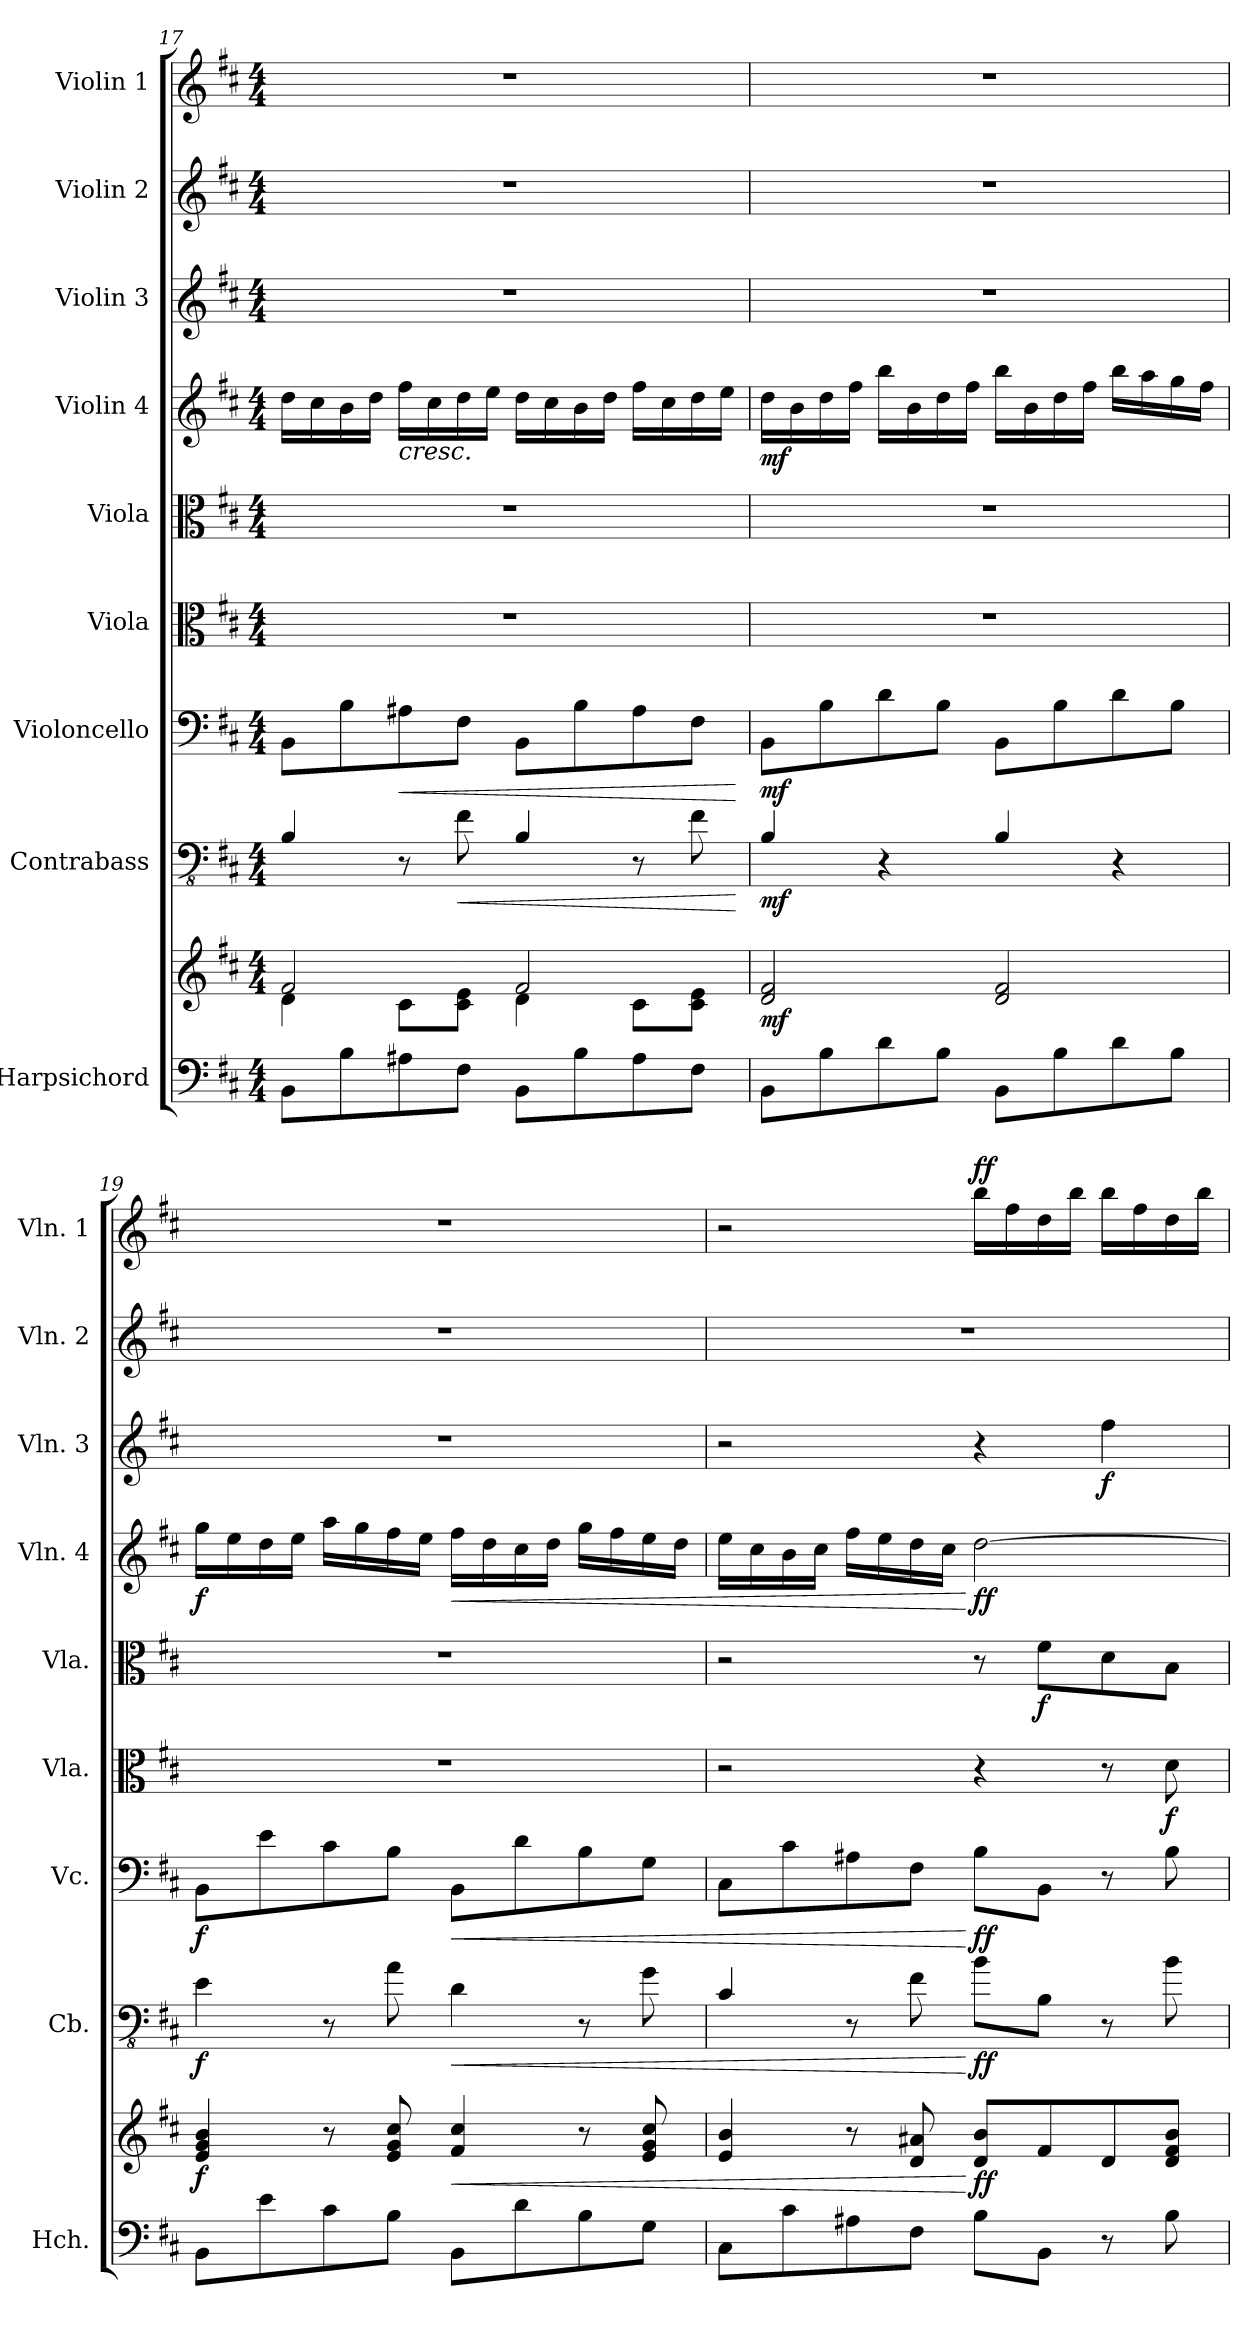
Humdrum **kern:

**kern	**kern	**dynam	**kern	**dynam	**kern	**dynam	**kern	**dynam	**kern	**dynam	**kern	**dynam	**kern	**dynam	**kern	**kern	**dynam
*part9	*part9	*part9	*part8	*part8	*part7	*part7	*part6	*part6	*part5	*part5	*part4	*part4	*part3	*part3	*part2	*part1	*part1
*staff10	*staff9	*staff9/10	*staff8	*staff8	*staff7	*staff7	*staff6	*staff6	*staff5	*staff5	*staff4	*staff4	*staff3	*staff3	*staff2	*staff1	*staff1
*I"Harpsichord	*	*	*I"Contrabass	*	*I"Violoncello	*	*I"Viola	*	*I"Viola	*	*I"Violin 4	*	*I"Violin 3	*	*I"Violin 2	*I"Violin 1	*
*I'Hch.	*	*	*I'Cb.	*	*I'Vc.	*	*I'Vla.	*	*I'Vla.	*	*I'Vln. 4	*	*I'Vln. 3	*	*I'Vln. 2	*I'Vln. 1	*
!!LO:PB:g=z
*clefF4	*clefG2	*	*clefFv4	*	*clefF4	*	*clefC3	*	*clefC3	*	*clefG2	*	*clefG2	*	*clefG2	*clefG2	*
*	*	*	*ITrd7c12	*	*	*	*	*	*	*	*	*	*	*	*	*	*
*k[f#c#]	*k[f#c#]	*	*k[f#c#]	*	*k[f#c#]	*	*k[f#c#]	*	*k[f#c#]	*	*k[f#c#]	*	*k[f#c#]	*	*k[f#c#]	*k[f#c#]	*
*M4/4	*M4/4	*	*M4/4	*	*M4/4	*	*M4/4	*	*M4/4	*	*M4/4	*	*M4/4	*	*M4/4	*M4/4	*
=17	=17	=17	=17	=17	=17	=17	=17	=17	=17	=17	=17	=17	=17	=17	=17	=17	=17
*	*^	*	*	*	*	*	*	*	*	*	*	*	*	*	*	*	*
8BB\L	2f#/	4d\	.	4BBB/	.	8BB\L	.	1r	.	1r	.	16dd\LL	.	1r	.	1r	1r	.
.	.	.	.	.	.	.	.	.	.	.	.	16cc#\	.	.	.	.	.	.
8B\	.	.	.	.	.	8B\	.	.	.	.	.	16b\	.	.	.	.	.	.
.	.	.	.	.	.	.	.	.	.	.	.	16dd\JJ	.	.	.	.	.	.
!	!	!	!	!	!	!	!LO:HP:b	!	!	!	!	!	!LO:HP:b	!	!	!	!	!
8A#X\	.	8c#\L	.	8r	.	8A#X\	<	.	.	.	.	16ff#\LL	<	.	.	.	.	.
.	.	.	.	.	.	.	.	.	.	.	.	16cc#\	.	.	.	.	.	.
!	!	!	!	!	!LO:HP:b	!	!	!	!	!	!	!	!	!	!	!	!	!
8F#\J	.	8c#\ 8e\J	.	8FF#\	<	8F#\J	.	.	.	.	.	16dd\	.	.	.	.	.	.
.	.	.	.	.	.	.	.	.	.	.	.	16ee\JJ	.	.	.	.	.	.
8BB\L	2f#/	4d\	.	4BBB/	.	8BB\L	.	.	.	.	.	16dd\LL	.	.	.	.	.	.
.	.	.	.	.	.	.	.	.	.	.	.	16cc#\	.	.	.	.	.	.
8B\	.	.	.	.	.	8B\	.	.	.	.	.	16b\	.	.	.	.	.	.
.	.	.	.	.	.	.	.	.	.	.	.	16dd\JJ	.	.	.	.	.	.
8A#\	.	8c#\L	.	8r	.	8A#\	.	.	.	.	.	16ff#\LL	.	.	.	.	.	.
.	.	.	.	.	.	.	.	.	.	.	.	16cc#\	.	.	.	.	.	.
8F#\J	.	8c#\ 8e\J	.	8FF#\	.	8F#\J	.	.	.	.	.	16dd\	.	.	.	.	.	.
.	.	.	.	.	.	.	.	.	.	.	.	16ee\JJ	.	.	.	.	.	.
*	*v	*v	*	*	*	*	*	*	*	*	*	*	*	*	*	*	*	*
.	.	.	.	[	.	[	.	.	.	.	.	.	.	.	.	.	.
=18	=18	=18	=18	=18	=18	=18	=18	=18	=18	=18	=18	=18	=18	=18	=18	=18	=18
!	!	!LO:DY:b	!	!LO:DY:b	!	!LO:DY:b	!	!	!	!	!	!LO:DY:b	!	!	!	!	!
8BB\L	2d/ 2f#/	mf	4BBB/	mf	8BB\L	mf	1r	.	1r	.	16dd\LL	mf	1r	.	1r	1r	.
.	.	.	.	.	.	.	.	.	.	.	16b\	[	.	.	.	.	.
8B\	.	.	.	.	8B\	.	.	.	.	.	16dd\	.	.	.	.	.	.
.	.	.	.	.	.	.	.	.	.	.	16ff#\JJ	.	.	.	.	.	.
8d\	.	.	4r	.	8d\	.	.	.	.	.	16bb\LL	.	.	.	.	.	.
.	.	.	.	.	.	.	.	.	.	.	16b\	.	.	.	.	.	.
8B\J	.	.	.	.	8B\J	.	.	.	.	.	16dd\	.	.	.	.	.	.
.	.	.	.	.	.	.	.	.	.	.	16ff#\JJ	.	.	.	.	.	.
8BB\L	2d/ 2f#/	.	4BBB/	.	8BB\L	.	.	.	.	.	16bb\LL	.	.	.	.	.	.
.	.	.	.	.	.	.	.	.	.	.	16b\	.	.	.	.	.	.
8B\	.	.	.	.	8B\	.	.	.	.	.	16dd\	.	.	.	.	.	.
.	.	.	.	.	.	.	.	.	.	.	16ff#\JJ	.	.	.	.	.	.
8d\	.	.	4r	.	8d\	.	.	.	.	.	16bb\LL	.	.	.	.	.	.
.	.	.	.	.	.	.	.	.	.	.	16aa\	.	.	.	.	.	.
8B\J	.	.	.	.	8B\J	.	.	.	.	.	16gg\	.	.	.	.	.	.
.	.	.	.	.	.	.	.	.	.	.	16ff#\JJ	.	.	.	.	.	.
=19	=19	=19	=19	=19	=19	=19	=19	=19	=19	=19	=19	=19	=19	=19	=19	=19	=19
!	!	!LO:DY:b	!	!LO:DY:b	!	!LO:DY:b	!	!	!	!	!	!LO:DY:b	!	!	!	!	!
8BB\L	4e/ 4g/ 4b/	f	4EE\	f	8BB\L	f	1r	.	1r	.	16gg\LL	f	1r	.	1r	1r	.
.	.	.	.	.	.	.	.	.	.	.	16ee\	.	.	.	.	.	.
8e\	.	.	.	.	8e\	.	.	.	.	.	16dd\	.	.	.	.	.	.
.	.	.	.	.	.	.	.	.	.	.	16ee\JJ	.	.	.	.	.	.
8c#\	8r	.	8r	.	8c#\	.	.	.	.	.	16aa\LL	.	.	.	.	.	.
.	.	.	.	.	.	.	.	.	.	.	16gg\	.	.	.	.	.	.
8B\J	8e/ 8g/ 8cc#/	.	8AA\	.	8B\J	.	.	.	.	.	16ff#\	.	.	.	.	.	.
.	.	.	.	.	.	.	.	.	.	.	16ee\JJ	.	.	.	.	.	.
!	!	!LO:HP:b	!	!LO:HP:b	!	!LO:HP:b	!	!	!	!	!	!LO:HP:b	!	!	!	!	!
8BB\L	4f#/ 4cc#/	<	4DD\	<	8BB\L	<	.	.	.	.	16ff#\LL	<	.	.	.	.	.
.	.	.	.	.	.	.	.	.	.	.	16dd\	.	.	.	.	.	.
8d\	.	.	.	.	8d\	.	.	.	.	.	16cc#\	.	.	.	.	.	.
.	.	.	.	.	.	.	.	.	.	.	16dd\JJ	.	.	.	.	.	.
8B\	8r	.	8r	.	8B\	.	.	.	.	.	16gg\LL	.	.	.	.	.	.
.	.	.	.	.	.	.	.	.	.	.	16ff#\	.	.	.	.	.	.
8G\J	8e/ 8g/ 8cc#/	.	8GG\	.	8G\J	.	.	.	.	.	16ee\	.	.	.	.	.	.
.	.	.	.	.	.	.	.	.	.	.	16dd\JJ	.	.	.	.	.	.
!!LO:PB:g=z
=20	=20	=20	=20	=20	=20	=20	=20	=20	=20	=20	=20	=20	=20	=20	=20	=20	=20
8C#\L	4e/ 4b/	.	4CC#/	.	8C#\L	.	2r	.	2r	.	16ee\LL	.	2r	.	1r	2r	.
.	.	.	.	.	.	.	.	.	.	.	16cc#\	.	.	.	.	.	.
8c#\	.	.	.	.	8c#\	.	.	.	.	.	16b\	.	.	.	.	.	.
.	.	.	.	.	.	.	.	.	.	.	16cc#\JJ	.	.	.	.	.	.
8A#X\	8r	.	8r	.	8A#X\	.	.	.	.	.	16ff#\LL	.	.	.	.	.	.
.	.	.	.	.	.	.	.	.	.	.	16ee\	.	.	.	.	.	.
8F#\J	8d/ 8a#X/	.	8FF#\	.	8F#\J	.	.	.	.	.	16dd\	.	.	.	.	.	.
.	.	.	.	.	.	.	.	.	.	.	16cc#\JJ	.	.	.	.	.	.
!	!	!LO:DY:n=1:b	!	!LO:DY:n=1:b	!	!LO:DY:n=1:b	!	!	!	!	!	!LO:DY:n=1:b	!	!	!	!	!LO:DY:a
8B\L	8d/ 8b/L	[ ff	8BB\L	[ ff	8B\L	[ ff	4r	.	8r	.	[2dd\	[ ff	4r	.	.	16bb\LL	ff
.	.	.	.	.	.	.	.	.	.	.	.	.	.	.	.	16ff#\	.
!	!	!	!	!	!	!	!	!	!	!LO:DY:b	!	!	!	!	!	!	!
8BB\J	8f#/	.	8BBB\J	.	8BB\J	.	.	.	8f#\L	f	.	.	.	.	.	16dd\	.
.	.	.	.	.	.	.	.	.	.	.	.	.	.	.	.	16bb\JJ	.
!	!	!	!	!	!	!	!	!	!	!	!	!	!	!LO:DY:b	!	!	!
8r	8d/	.	8r	.	8r	.	8r	.	8d\	.	.	.	4ff#\	f	.	16bb\LL	.
.	.	.	.	.	.	.	.	.	.	.	.	.	.	.	.	16ff#\	.
!	!	!	!	!	!	!	!	!LO:DY:b	!	!	!	!	!	!	!	!	!
8B\	8d/ 8f#/ 8b/J	.	8BB\	.	8B\	.	8d\	f	8B\J	.	.	.	.	.	.	16dd\	.
.	.	.	.	.	.	.	.	.	.	.	.	.	.	.	.	16bb\JJ	.
=	=	=	=	=	=	=	=	=	=	=	=	=	=	=	=	=	=
*-	*-	*-	*-	*-	*-	*-	*-	*-	*-	*-	*-	*-	*-	*-	*-	*-	*-
